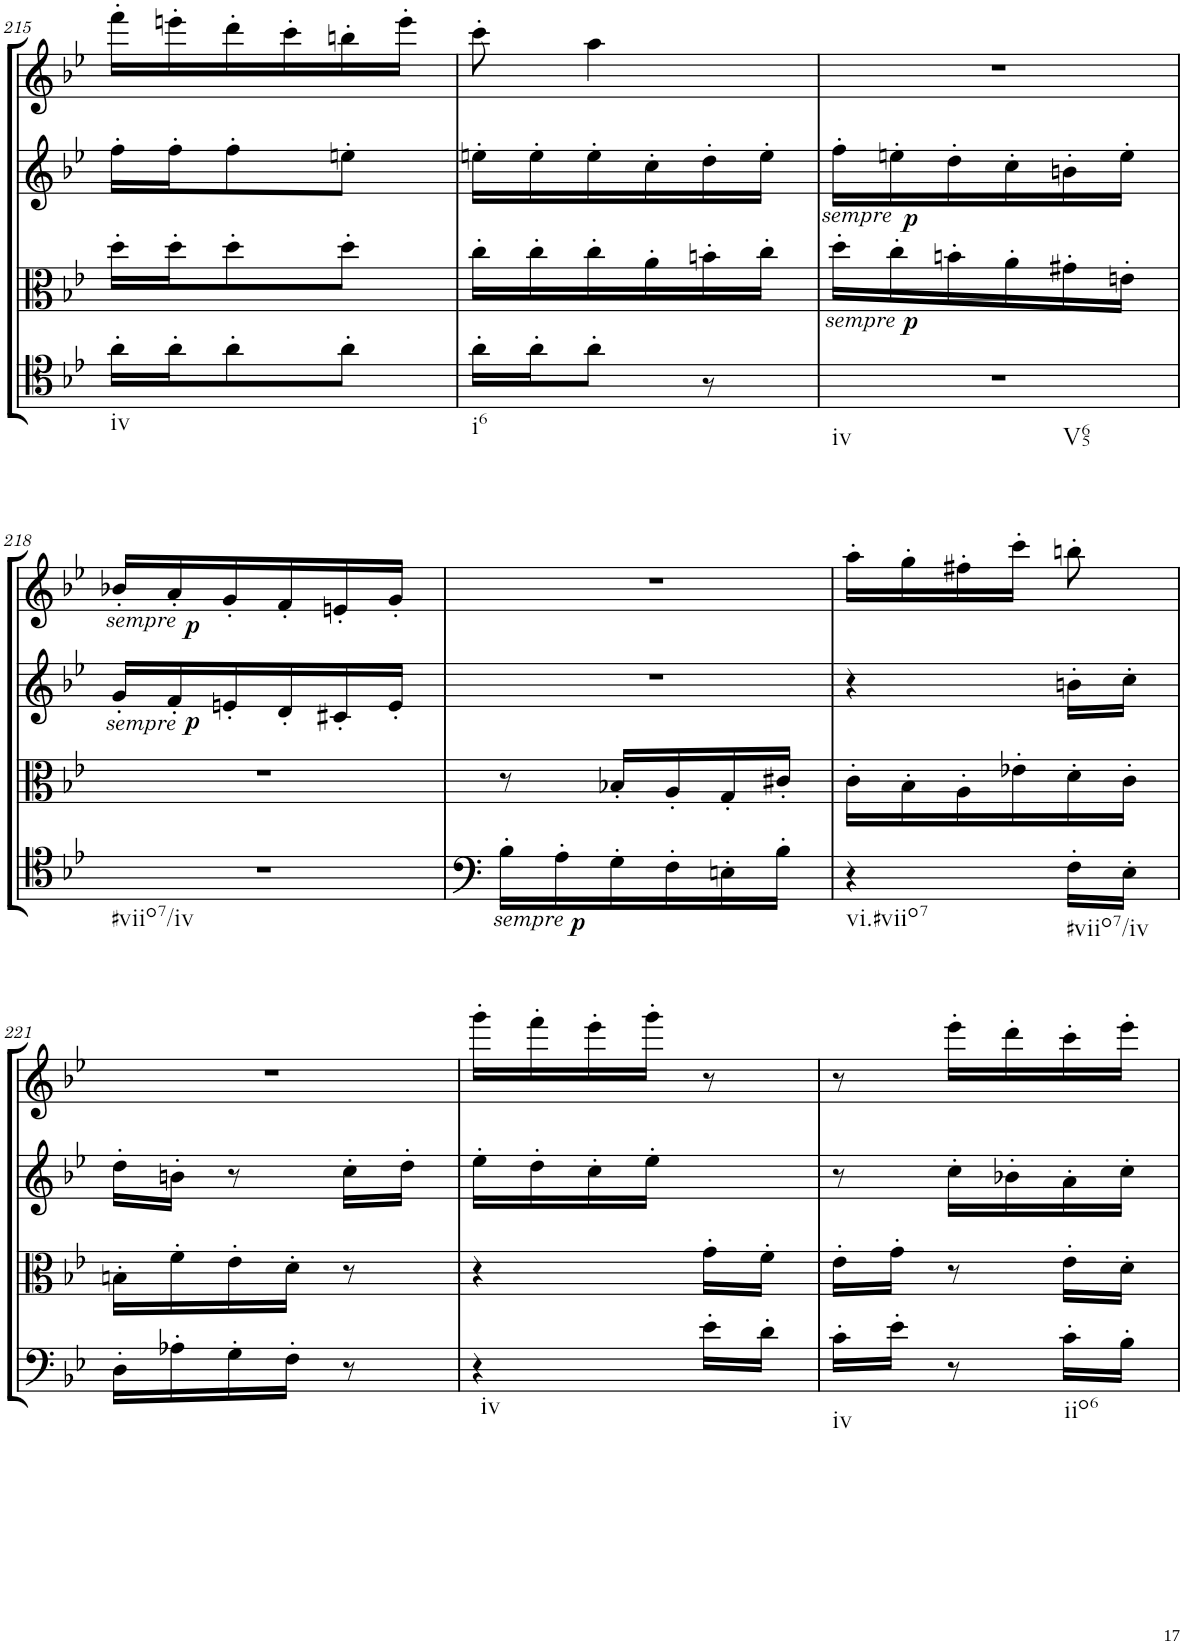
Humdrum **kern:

**kern	**dynam	**kern	**dynam	**kern	**dynam	**kern	**dynam
*part4	*part4	*part3	*part3	*part2	*part2	*part1	*part1
*staff4	*staff4	*staff3	*staff3	*staff2	*staff2	*staff1	*staff1
*I"Cello	*	*I"Viola	*	*I"2nd Violin	*	*I"1st Violin	*
*	*	*I'Vla	*	*I'Vln	*	*I'Vln	*
!!LO:PB:g=z
*clefC4	*	*clefC3	*	*clefG2	*	*clefG2	*
*k[b-e-]	*	*k[b-e-]	*	*k[b-e-]	*	*k[b-e-]	*
*B-:	*	*B-:	*	*B-:	*	*B-:	*
*M3/8	*	*M3/8	*	*M3/8	*	*M3/8	*
=215	=215	=215	=215	=215	=215	=215	=215
!LO:TX:b:t=iv	!	!	!	!	!	!	!
16a'\LL	.	16dd'\LL	.	16ff'\LL	.	16fff'\LL	.
16a'\J	.	16dd'\J	.	16ff'\J	.	16eeen'\	.
8a'\	.	8dd'\	.	8ff'\	.	16ddd'\	.
.	.	.	.	.	.	16ccc'\	.
8a'\J	.	8dd'\J	.	8een'\J	.	16bbn'\	.
.	.	.	.	.	.	16eee'\JJ	.
=216	=216	=216	=216	=216	=216	=216	=216
!LO:TX:b:t=i6	!	!	!	!	!	!	!
16a'\LL	.	16cc'\LL	.	16een'\LL	.	8ccc'\	.
16a'\J	.	16cc'\	.	16ee'\	.	.	.
8a'\J	.	16cc'\	.	16ee'\	.	4aa\	.
.	.	16a'\	.	16cc'\	.	.	.
8r	.	16bn'\	.	16dd'\	.	.	.
.	.	16cc'\JJ	.	16ee'\JJ	.	.	.
=217	=217	=217	=217	=217	=217	=217	=217
!	!	!LO:TX:b:i:t=sempre	!	!	!	!	!
!LO:TX:b:t=iv	!	!	!	!	!	!	!
!LO:TX:b:t=V65	!	!	!	!	!	!	!
!	!	!	!LO:DY:b	!	!LO:DY:b	!	!
4.r	.	16dd'\LL	p	16ff'\LL	p	4.r	.
!	!	!	!	!LO:TX:b:i:t=sempre	!	!	!
.	.	16cc'\	.	16een'\	.	.	.
.	.	16bn'\	.	16dd'\	.	.	.
.	.	16a'\	.	16cc'\	.	.	.
.	.	16g#X'\	.	16bn'\	.	.	.
.	.	16en'\JJ	.	16ee'\JJ	.	.	.
!!LO:LB:g=z
=218	=218	=218	=218	=218	=218	=218	=218
!	!	!	!	!	!	!LO:TX:b:i:t=sempre	!
!	!	!	!	!LO:TX:b:i:t=sempre	!	!	!
!LO:TX:b:t=#viio7/iv	!	!	!	!	!	!	!
4.r	.	4.r	.	16g'/LL	.	16b-X'/LL	.
.	.	.	.	16f'/	.	16a'/	.
!	!	!	!	!	!LO:DY:b	!	!LO:DY:b
.	.	.	.	16en'/	p	16g'/	p
.	.	.	.	16d'/	.	16f'/	.
.	.	.	.	16c#X'/	.	16en'/	.
.	.	.	.	16e'/JJ	.	16g'/JJ	.
=219	=219	=219	=219	=219	=219	=219	=219
!LO:TX:b:i:t=sempre	!	!	!	!	!	!	!
16B-'\LL	.	8r	.	4.r	.	4.r	.
!	!LO:DY:b	!	!	!	!	!	!
16A'\	p	.	.	.	.	.	.
16G'\	.	16B-X'/LL	.	.	.	.	.
16F'\	.	16A'/	.	.	.	.	.
16En'\	.	16G'/	.	.	.	.	.
16B-'\JJ	.	16c#X'/JJ	.	.	.	.	.
=220	=220	=220	=220	=220	=220	=220	=220
!LO:TX:b:t=vi.#viio7	!	!	!	!	!	!	!
4r	.	16c'\LL	.	4r	.	16aa'\LL	.
.	.	16B-'\	.	.	.	16gg'\	.
.	.	16A'\	.	.	.	16ff#X'\	.
.	.	16e-X'\	.	.	.	16ccc'\JJ	.
!LO:TX:b:t=#viio7/iv	!	!	!	!	!	!	!
16F'\LL	.	16d'\	.	16bn'\LL	.	8bbn'\	.
16E-'\JJ	.	16c'\JJ	.	16cc'\JJ	.	.	.
!!LO:LB:g=z
=221	=221	=221	=221	=221	=221	=221	=221
16D'\LL	.	16Bn'\LL	.	16dd'\LL	.	4.r	.
16A-X'\	.	16f'\	.	16bn'\JJ	.	.	.
16G'\	.	16e-'\	.	8r	.	.	.
16F'\JJ	.	16d'\JJ	.	.	.	.	.
8r	.	8r	.	16cc'\LL	.	.	.
.	.	.	.	16dd'\JJ	.	.	.
=222	=222	=222	=222	=222	=222	=222	=222
!LO:TX:b:t=iv	!	!	!	!	!	!	!
4r	.	4r	.	16ee-'\LL	.	16ggg'\LL	.
.	.	.	.	16dd'\	.	16fff'\	.
.	.	.	.	16cc'\	.	16eee-'\	.
.	.	.	.	16ee-'\JJ	.	16ggg'\JJ	.
16e-'\LL	.	16g'\LL	.	8ryy	.	8r	.
16d'\JJ	.	16f'\JJ	.	.	.	.	.
=223	=223	=223	=223	=223	=223	=223	=223
!LO:TX:b:t=iv	!	!	!	!	!	!	!
16c'\LL	.	16e-'\LL	.	8r	.	8r	.
16e-'\JJ	.	16g'\JJ	.	.	.	.	.
8r	.	8r	.	16cc'\LL	.	16eee-'\LL	.
.	.	.	.	16b-X'\	.	16ddd'\	.
!LO:TX:b:t=iio6	!	!	!	!	!	!	!
16c'\LL	.	16e-'\LL	.	16a'\	.	16ccc'\	.
16B-'\JJ	.	16d'\JJ	.	16cc'\JJ	.	16eee-'\JJ	.
=	=	=	=	=	=	=	=
*-	*-	*-	*-	*-	*-	*-	*-
